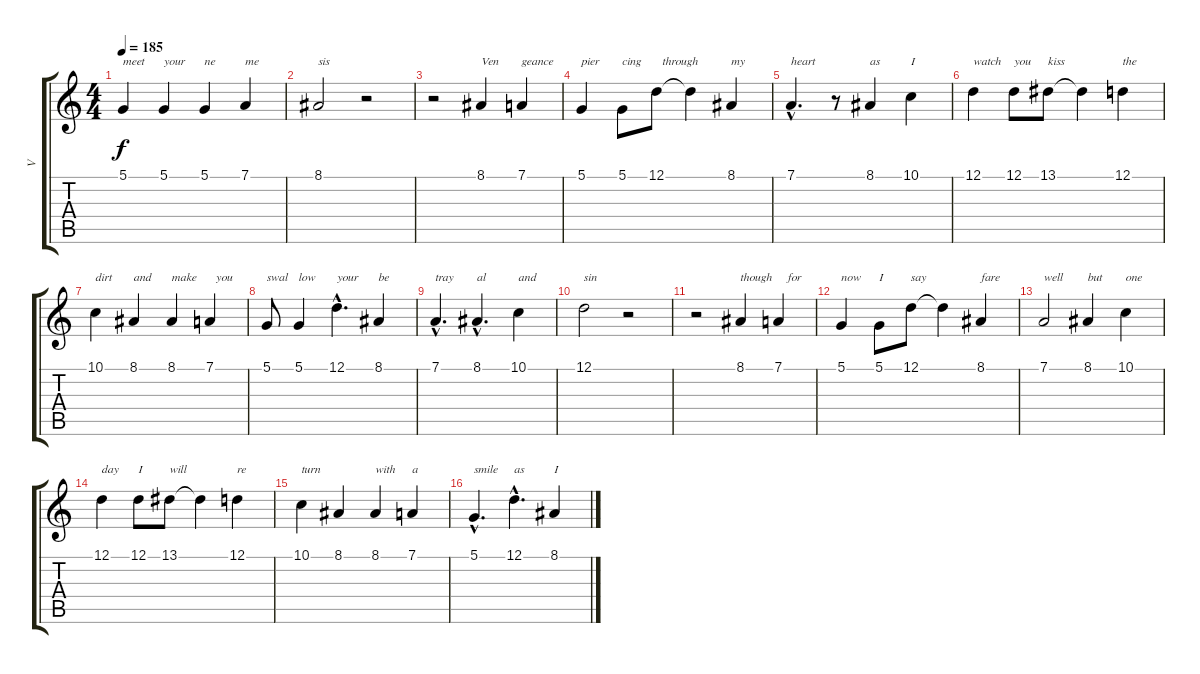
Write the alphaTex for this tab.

\track ("V" "V") {instrument choiraahs}
\staff {score tabs}
\tuning (D4 A3 F3 C3 G2 D2) {hide}
\ts (4 4)
\tempo 185
\clef g2
\ks c
5.1.4{txt "meet" dy f} 5.1.4{txt "your"} 5.1.4{txt "ne"} 7.1.4{txt "me"} |
8.1.2{txt "sis"} r.2 |
r.2 8.1.4{txt "Ven"} 7.1.4{txt "geance"} |
5.1.4{txt "pier"} 5.1.8{txt "cing"} 12.1.8{txt "  through"} 12.1{t}.4 8.1.4{txt "my"} |
7.1{hac}.4{d txt "heart"} r.8 8.1.4{txt "as"} 10.1.4{txt "I"} |
12.1.4{txt "watch"} 12.1.8{txt "you"} 13.1.8{txt "kiss"} 13.1{t}.4 12.1.4{txt "the"} |
10.1.4{txt "dirt"} 8.1.4{txt "and"} 8.1.4{txt "make"} 7.1.4{txt "  you"} |
5.1.8{txt "swal"} 5.1.4{txt "low"} 12.1{hac}.4{d txt "your"} 8.1.4{txt "be"} |
7.1{hac}.4{d txt "tray"} 8.1{hac}.4{d txt "al"} 10.1.4{txt "and"} |
12.1.2{txt "sin"} r.2 |
r.2 8.1.4{txt "though"} 7.1.4{txt "   for"} |
5.1.4{txt "now"} 5.1.8{txt "I"} 12.1.8{txt "say"} 12.1{t}.4 8.1.4{txt "fare"} |
7.1.2{txt "well"} 8.1.4{txt "but"} 10.1.4{txt "one"} |
12.1.4{txt "day"} 12.1.8{txt "I"} 13.1.8{txt "will"} 13.1{t}.4 12.1.4{txt "re"} |
10.1.4{txt "turn"} 8.1.4 8.1.4{txt "with"} 7.1.4{txt "a"} |
5.1{hac}.4{d txt "smile"} 12.1{hac}.4{d txt "as"} 8.1.4{txt "I"}
